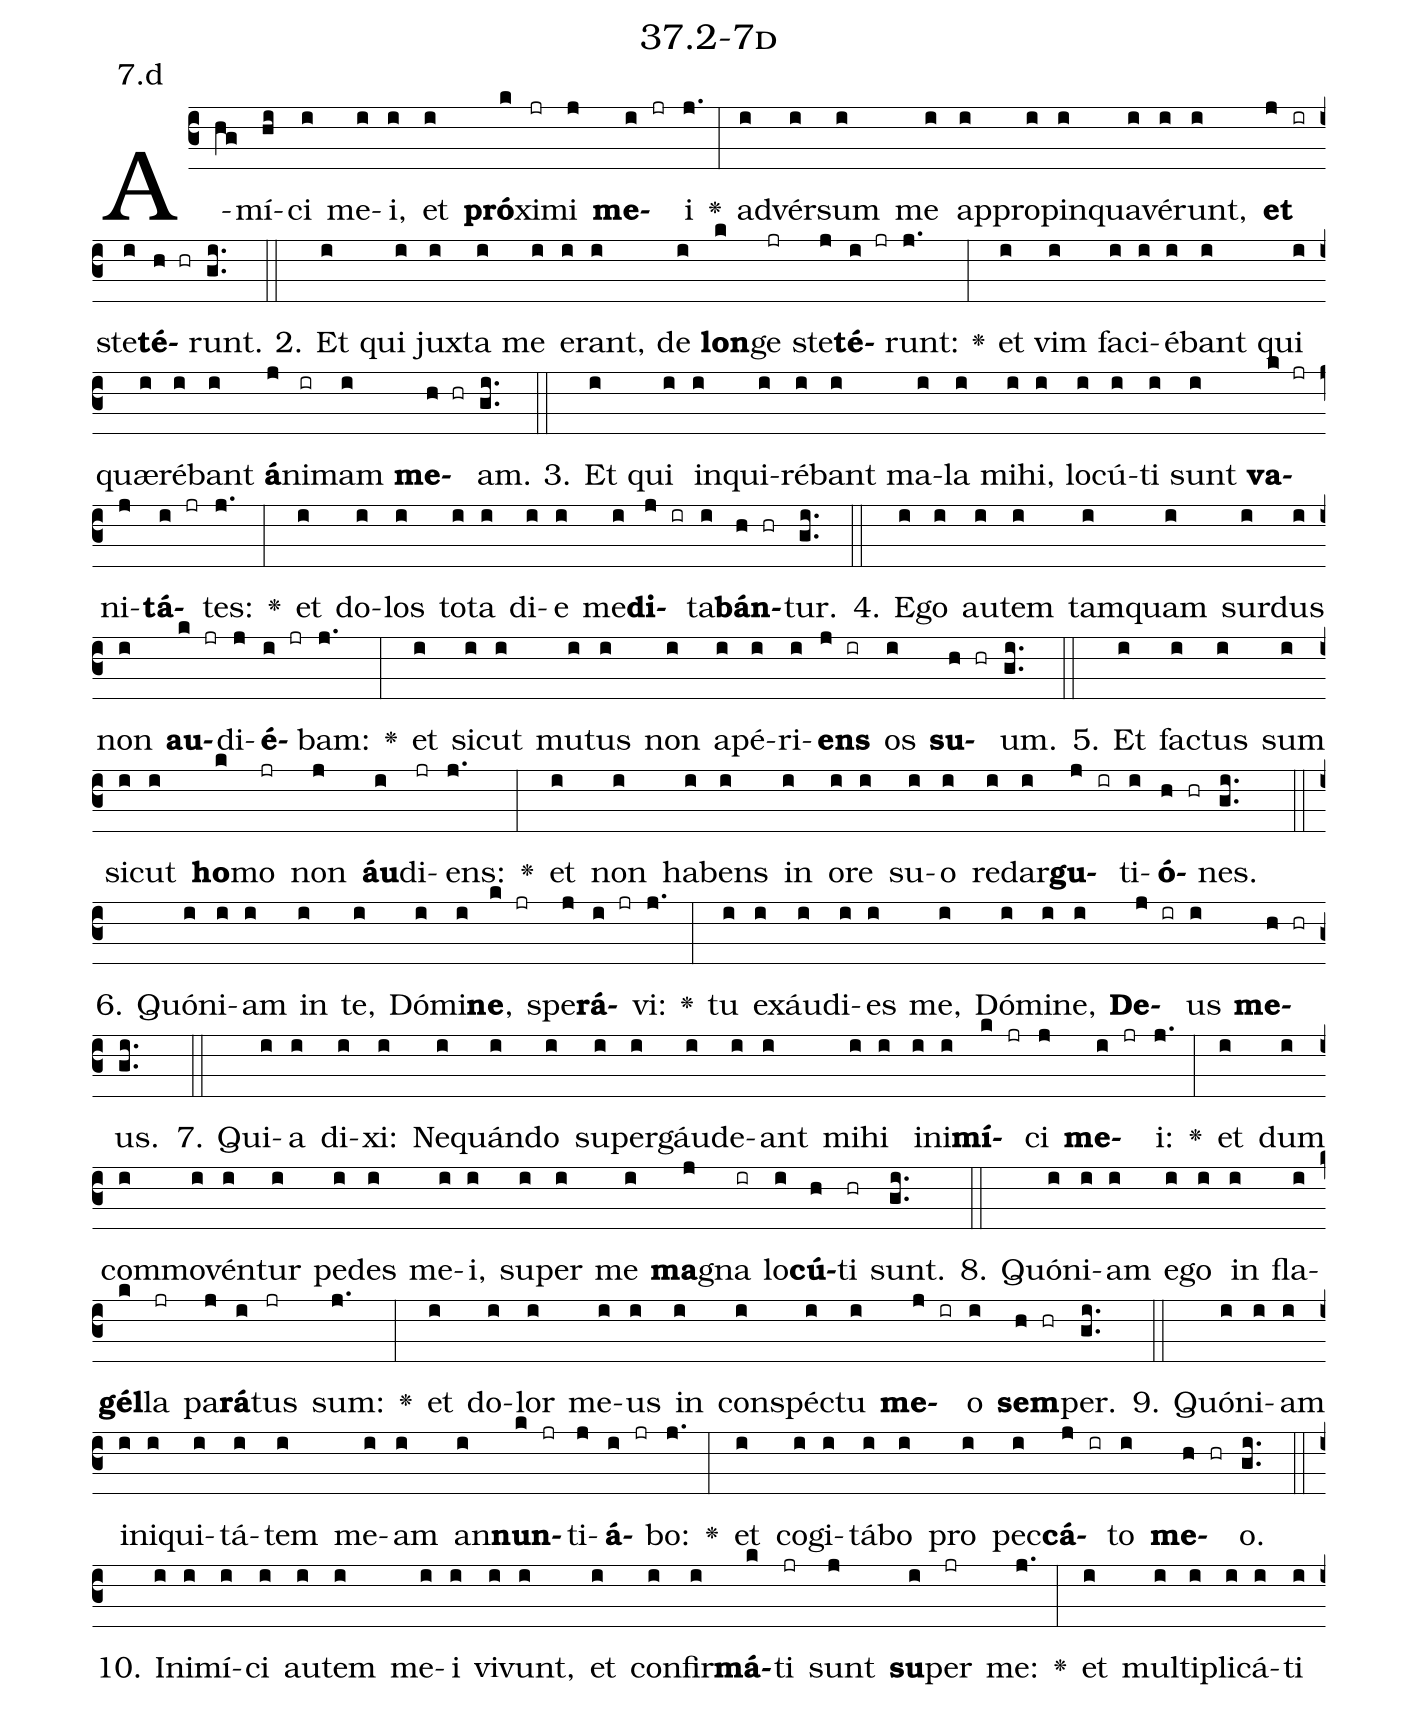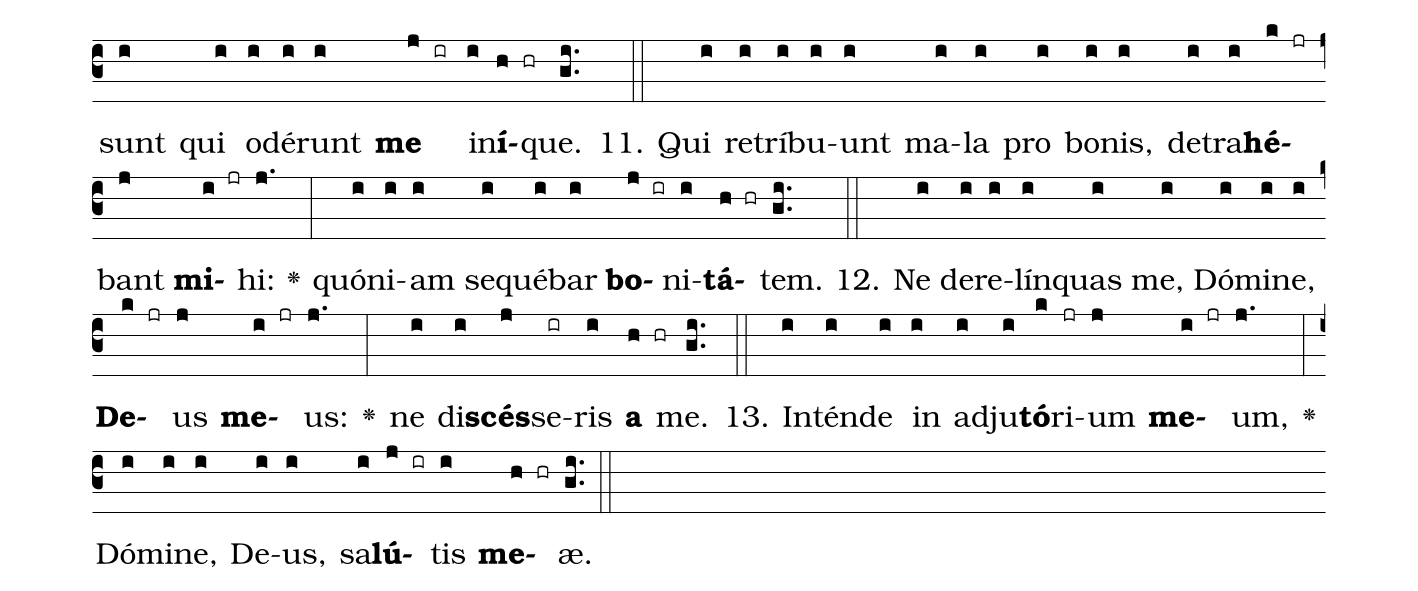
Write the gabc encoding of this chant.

name: 37.2-7d;
annotation: 7.d;
%%
(c3)A(hg)mí(hi)ci(i) me(i)i,(i) et(i) <b>pró</b>(k)xi(jr)mi(j) <b>me</b>(i jr)i(j.) <v>\greheightstar</v>(:) ad(i)vér(i)sum(i) me(i) ap(i)pro(i)pin(i)qua(i)vé(i)runt,(i) <b>et</b>(j ir) ste(i)<b>té</b>(h hr)runt.(gi..) (::)
2. Et(i) qui(i) jux(i)ta(i) me(i) e(i)rant,(i) de(i) <b>lon</b>(k)ge(jr) ste(j)<b>té</b>(i jr)runt:(j.) <v>\greheightstar</v>(:) et(i) vim(i) fa(i)ci(i)é(i)bant(i) qui(i) quæ(i)ré(i)bant(i) <b>á</b>(j)ni(ir)mam(i) <b>me</b>(h hr)am.(gi..) (::)
3. Et(i) qui(i) in(i)qui(i)ré(i)bant(i) ma(i)la(i) mi(i)hi,(i) lo(i)cú(i)ti(i) sunt(i) <b>va</b>(k jr)ni(j)<b>tá</b>(i jr)tes:(j.) <v>\greheightstar</v>(:) et(i) do(i)los(i) to(i)ta(i) di(i)e(i) me(i)<b>di</b>(j ir)ta(i)<b>bán</b>(h hr)tur.(gi..) (::)
4. E(i)go(i) au(i)tem(i) tam(i)quam(i) sur(i)dus(i) non(i) <b>au</b>(k jr)di(j)<b>é</b>(i jr)bam:(j.) <v>\greheightstar</v>(:) et(i) sic(i)ut(i) mu(i)tus(i) non(i) a(i)pé(i)ri(i)<b>ens</b>(j ir) os(i) <b>su</b>(h hr)um.(gi..) (::)
5. Et(i) fac(i)tus(i) sum(i) sic(i)ut(i) <b>ho</b>(k)mo(jr) non(j) <b>áu</b>(i)di(jr)ens:(j.) <v>\greheightstar</v>(:) et(i) non(i) ha(i)bens(i) in(i) o(i)re(i) su(i)o(i) red(i)ar(i)<b>gu</b>(j ir)ti(i)<b>ó</b>(h hr)nes.(gi..) (::)
6. Quón(i)i(i)am(i) in(i) te,(i) Dó(i)mi(i)<b>ne</b>,(k jr) spe(j)<b>rá</b>(i jr)vi:(j.) <v>\greheightstar</v>(:) tu(i) ex(i)áu(i)di(i)es(i) me,(i) Dó(i)mi(i)ne,(i) <b>De</b>(j ir)us(i) <b>me</b>(h hr)us.(gi..) (::)
7. Qui(i)a(i) di(i)xi:(i) Ne(i)quán(i)do(i) su(i)per(i)gáu(i)de(i)ant(i) mi(i)hi(i) in(i)i(i)<b>mí</b>(k jr)ci(j) <b>me</b>(i jr)i:(j.) <v>\greheightstar</v>(:) et(i) dum(i) com(i)mo(i)vén(i)tur(i) pe(i)des(i) me(i)i,(i) su(i)per(i) me(i) <b>ma</b>(j)gna(ir) lo(i)<b>cú</b>(h)ti(hr) sunt.(gi..) (::)
8. Quón(i)i(i)am(i) e(i)go(i) in(i) fla(i)<b>gél</b>(k)la(jr) pa(j)<b>rá</b>(i)tus(jr) sum:(j.) <v>\greheightstar</v>(:) et(i) do(i)lor(i) me(i)us(i) in(i) con(i)spéc(i)tu(i) <b>me</b>(j ir)o(i) <b>sem</b>(h hr)per.(gi..) (::)
9. Quón(i)i(i)am(i) in(i)i(i)qui(i)tá(i)tem(i) me(i)am(i) an(i)<b>nun</b>(k jr)ti(j)<b>á</b>(i jr)bo:(j.) <v>\greheightstar</v>(:) et(i) co(i)gi(i)tá(i)bo(i) pro(i) pec(i)<b>cá</b>(j ir)to(i) <b>me</b>(h hr)o.(gi..) (::)
10. In(i)i(i)mí(i)ci(i) au(i)tem(i) me(i)i(i) vi(i)vunt,(i) et(i) con(i)fir(i)<b>má</b>(k)ti(jr) sunt(j) <b>su</b>(i)per(jr) me:(j.) <v>\greheightstar</v>(:) et(i) mul(i)ti(i)pli(i)cá(i)ti(i) sunt(i) qui(i) o(i)dé(i)runt(i) <b>me</b>(j ir) in(i)<b>í</b>(h hr)que.(gi..) (::)
11. Qui(i) re(i)trí(i)bu(i)unt(i) ma(i)la(i) pro(i) bo(i)nis,(i) de(i)tra(i)<b>hé</b>(k jr)bant(j) <b>mi</b>(i jr)hi:(j.) <v>\greheightstar</v>(:) quón(i)i(i)am(i) se(i)qué(i)bar(i) <b>bo</b>(j ir)ni(i)<b>tá</b>(h hr)tem.(gi..) (::)
12. Ne(i) de(i)re(i)lín(i)quas(i) me,(i) Dó(i)mi(i)ne,(i) <b>De</b>(k jr)us(j) <b>me</b>(i jr)us:(j.) <v>\greheightstar</v>(:) ne(i) di(i)<b>scés</b>(j)se(ir)ris(i) <b>a</b>(h hr) me.(gi..) (::)
13. In(i)tén(i)de(i) in(i) ad(i)ju(i)<b>tó</b>(k)ri(jr)um(j) <b>me</b>(i jr)um,(j.) <v>\greheightstar</v>(:) Dó(i)mi(i)ne,(i) De(i)us,(i) sa(i)<b>lú</b>(j ir)tis(i) <b>me</b>(h hr)æ.(gi..) (::)
